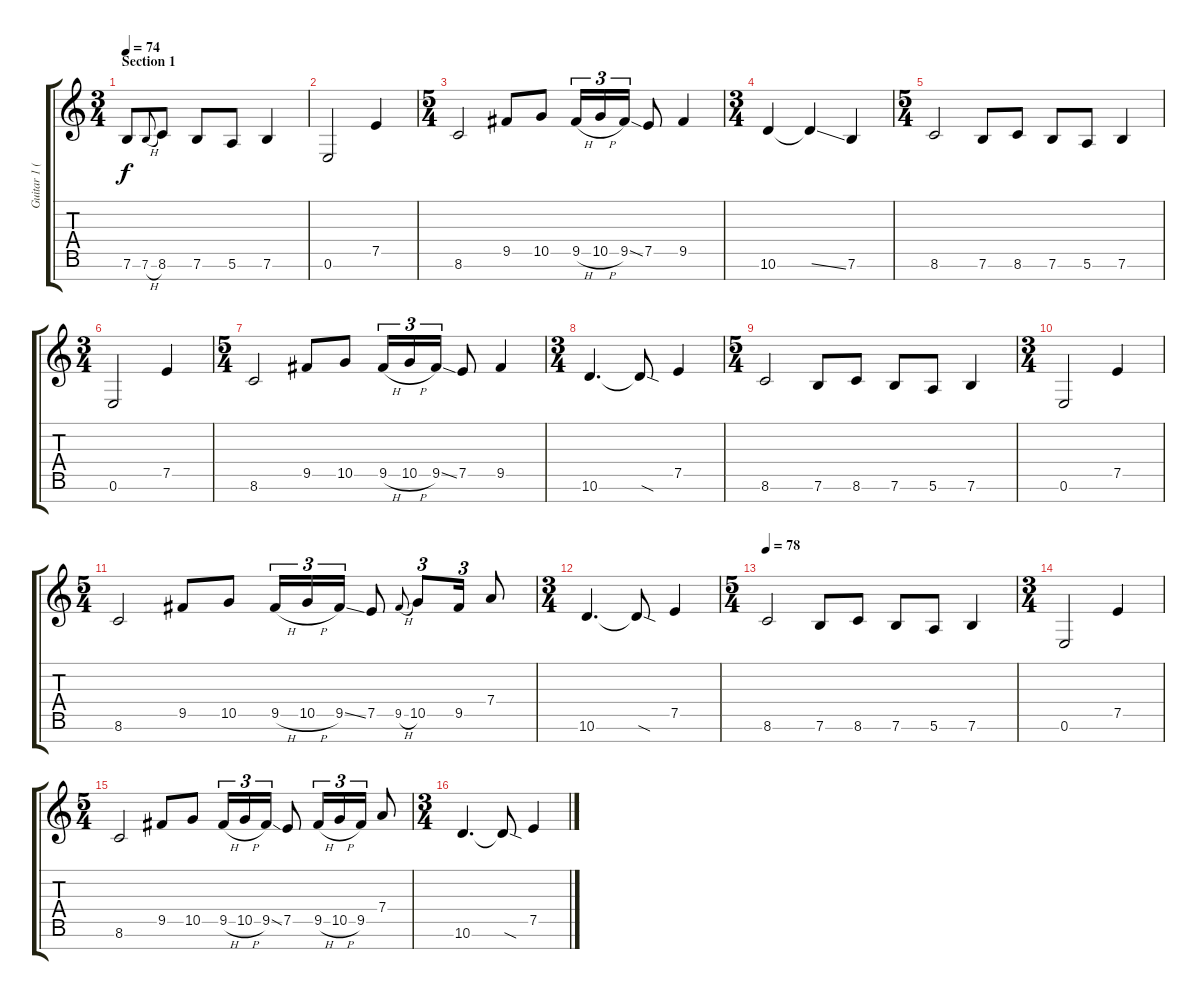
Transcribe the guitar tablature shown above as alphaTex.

\track ("Guitar 1 (Distortion)" "Guitar 1 (") {instrument distortionguitar}
\staff {score tabs}
\tuning (E4 B3 G3 D3 A2 E2 B1) {hide}
\ts (3 4)
\section ("" "Section 1")
\tempo 74
\clef g2
\ks c
7.6.8{dy f} 7.6{h}.8{gr onbeat} 8.6.8 7.6.8 5.6.8 7.6.4 |
0.6.2 7.5.4 |
\ts (5 4)
8.6.2 9.5.8 10.5.8 9.5{h}.16{tu (3 2)} 10.5{h}.16{tu (3 2)} 9.5{ss}.16{tu (3 2)} 7.5.8 9.5.4 |
\ts (3 4)
10.6.4 10.6{ss t}.4 7.6.4 |
\ts (5 4)
8.6.2 7.6.8 8.6.8 7.6.8 5.6.8 7.6.4 |
\ts (3 4)
0.6.2 7.5.4 |
\ts (5 4)
8.6.2 9.5.8 10.5.8 9.5{h}.16{tu (3 2)} 10.5{h}.16{tu (3 2)} 9.5{ss}.16{tu (3 2)} 7.5.8 9.5.4 |
\ts (3 4)
10.6.4{d} 10.6{sod t}.8 7.5.4 |
\ts (5 4)
8.6.2 7.6.8 8.6.8 7.6.8 5.6.8 7.6.4 |
\ts (3 4)
0.6.2 7.5.4 |
\ts (5 4)
8.6.2 9.5.8 10.5.8 9.5{h}.16{tu (3 2)} 10.5{h}.16{tu (3 2)} 9.5{ss}.16{tu (3 2)} 7.5.8 9.5{h}.8{gr onbeat} 10.5.8{tu (3 2)} 9.5.16{tu (3 2)} 7.4.8 |
\ts (3 4)
10.6.4{d} 10.6{sod t}.8 7.5.4 |
\ts (5 4)
\tempo 78
8.6.2 7.6.8 8.6.8 7.6.8 5.6.8 7.6.4 |
\ts (3 4)
0.6.2 7.5.4 |
\ts (5 4)
8.6.2 9.5.8 10.5.8 9.5{h}.16{tu (3 2)} 10.5{h}.16{tu (3 2)} 9.5{ss}.16{tu (3 2)} 7.5.8 9.5{h}.16{tu (3 2)} 10.5{h}.16{tu (3 2)} 9.5.16{tu (3 2)} 7.4.8 |
\ts (3 4)
10.6.4{d} 10.6{sod t}.8 7.5.4
